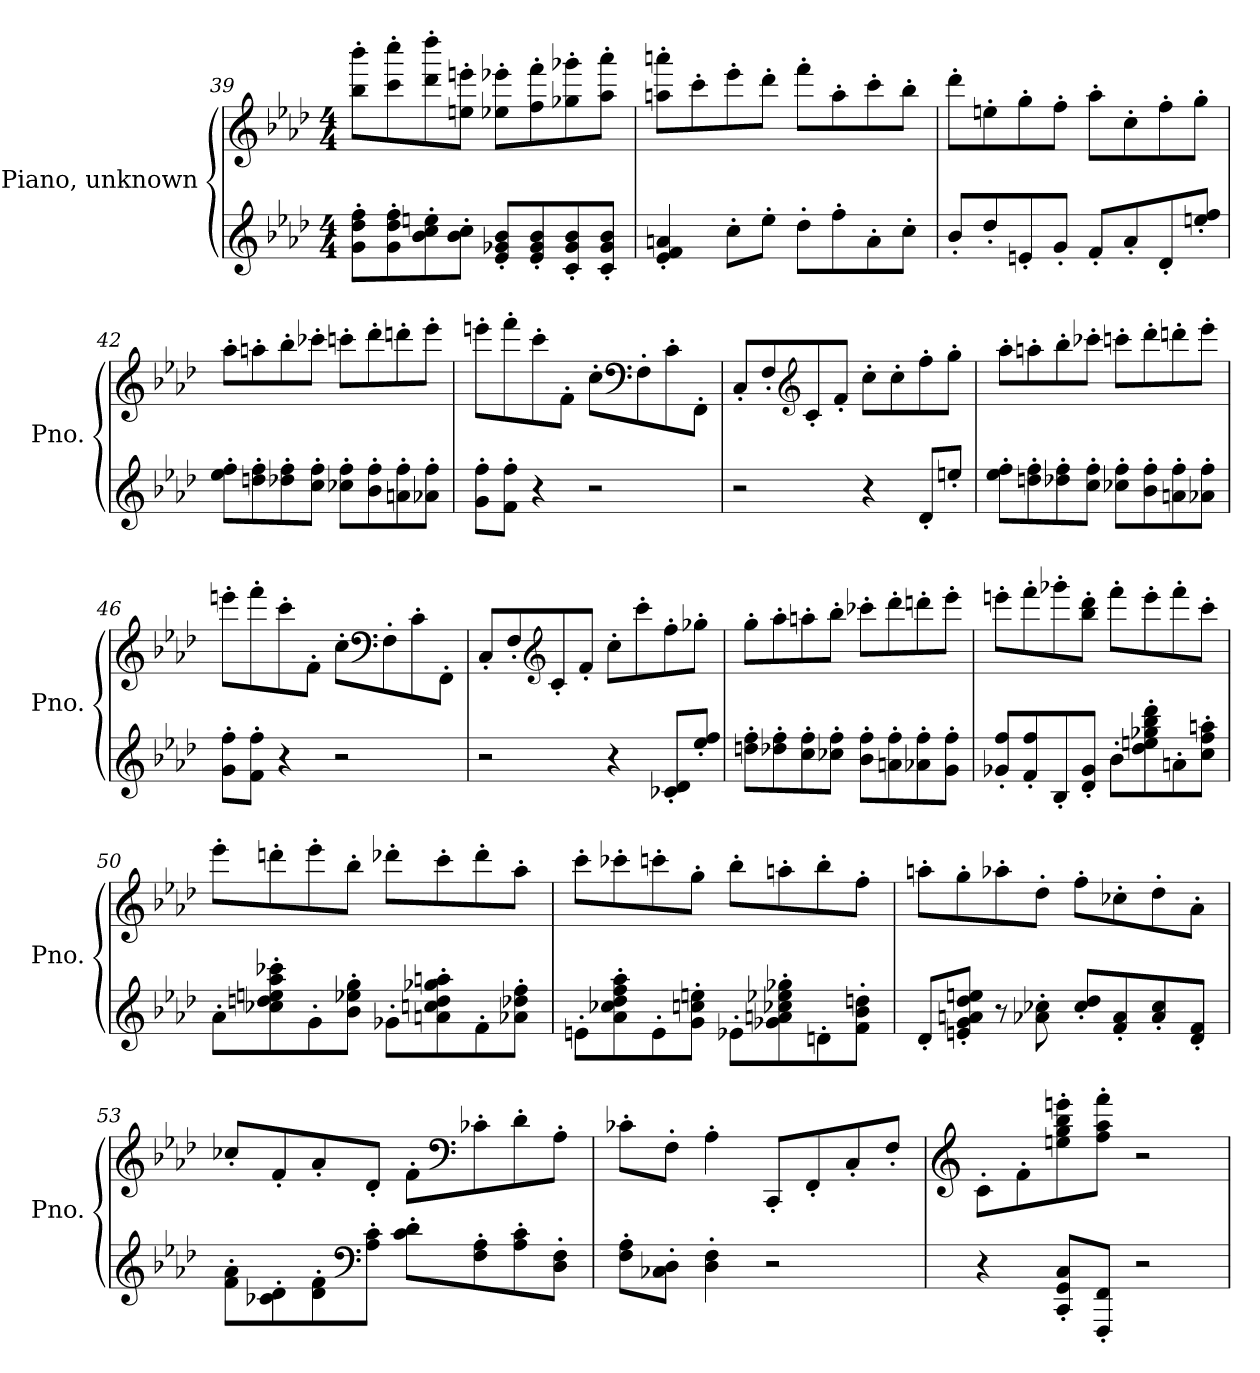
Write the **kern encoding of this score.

**kern	**kern
*part1	*part1
*staff2	*staff1
*I"Piano, unknown	*
*I'Pno.	*
!!LO:PB:g=z
*clefG2	*clefG2
*k[b-e-a-d-]	*k[b-e-a-d-]
*M4/4	*M4/4
=39	=39
8g\' 8dd-\' 8ff\'L	8bb-\' 8bbb-\'L
8g\' 8dd-\' 8ff\'	8ccc\' 8cccc\'
8b-\' 8cc\' 8een\'	8ddd-\' 8dddd-\'
8b-\' 8cc\'J	8een\' 8eeen\'J
8e-/' 8g-X/' 8b-/'L	8ee-X\' 8eee-X\'L
8e-/' 8g-/' 8b-/'	8ff\' 8fff\'
8c/' 8g-/' 8b-/'	8gg-X\' 8ggg-X\'
8c/' 8g-/' 8b-/'J	8aa-\' 8aaa-\'J
=40	=40
4e-/' 4f/' 4an/'	8aan\' 8aaan\'L
.	8ccc'\
8cc'\L	8eee-'\
8ee-'\J	8ddd-'\J
8dd-'\L	8fff'\L
8ff'\	8aa'\
8a'\	8ccc'\
8cc'\J	8bb-'\J
=41	=41
8b-'/L	8ddd-'\L
8dd-'/	8een'\
8en'/	8gg'\
8g'/J	8ff'\J
8f'/L	8aa-'\L
8a-'/	8cc'\
8d-'/	8ff'\
8een/' 8ff/'J	8gg'\J
!!LO:LB:g=z
=42	=42
8ee-\' 8ff\'L	8aa-'\L
8ddn\' 8ff\'	8aan'\
8dd-X\' 8ff\'	8bb-'\
8cc\' 8ff\'J	8ccc-X'\J
8cc-X\' 8ff\'L	8cccn'\L
8b-\' 8ff\'	8ddd-'\
8an\' 8ff\'	8dddn'\
8a-X\' 8ff\'J	8eee-'\J
=43	=43
8g\' 8ff\'L	8eeen'\L
8f\' 8ff\'J	8fff'\
4r	8ccc'\
.	8f'\J
2r	8cc'\L
*	*clefF4
.	8F'\
.	8c'\
.	8FF'\J
=44	=44
2r	8C'/L
.	8F'/
*	*clefG2
.	8c'/
.	8f'/J
4r	8cc'\L
.	8cc'\
8d-'/L	8ff'\
8een'/J	8gg'\J
!!LO:LB:g=z
=45	=45
8ee-\' 8ff\'L	8aa-'\L
8ddn\' 8ff\'	8aan'\
8dd-X\' 8ff\'	8bb-'\
8cc\' 8ff\'J	8ccc-X'\J
8cc-X\' 8ff\'L	8cccn'\L
8b-\' 8ff\'	8ddd-'\
8an\' 8ff\'	8dddn'\
8a-X\' 8ff\'J	8eee-'\J
=46	=46
8g\' 8ff\'L	8eeen'\L
8f\' 8ff\'J	8fff'\
4r	8ccc'\
.	8f'\J
2r	8cc'\L
*	*clefF4
.	8F'\
.	8c'\
.	8FF'\J
=47	=47
2r	8C'/L
.	8F'/
*	*clefG2
.	8c'/
.	8f'/J
4r	8cc'\L
.	8ccc'\
8c-X/' 8d-/'L	8ff'\
8ee-/' 8ff/'J	8gg-X'\J
!!LO:LB:g=z
=48	=48
8ddn\' 8ff\'L	8gg'\L
8dd-X\' 8ff\'	8aa-'\
8cc\' 8ff\'	8aan'\
8cc-X\' 8ff\'J	8bb-'\J
8b-\' 8ff\'L	8ccc-X'\L
8an\' 8ff\'	8ddd-'\
8a-X\' 8ff\'	8dddn'\
8g\' 8ff\'J	8eee-'\J
=49	=49
8g-X/' 8ff/'L	8eeen'\L
8f/' 8ff/'	8fff'\
8B-'/	8ggg-X'\
8d-/' 8g-/'J	8bb-\' 8ddd-\'J
8b-'\L	8fff'\L
8dd-\' 8een\' 8gg-X\' 8bb-\' 8ddd-\'	8eee'\
8an'\	8fff'\
8cc\' 8ff\' 8aan\'J	8ccc'\J
=50	=50
8a-'\L	8eee-'\L
8cc-X\' 8ddn\' 8een\' 8aa-\' 8ccc-X\'	8dddn'\
8g'\	8eee-'\
8b-\' 8ee-X\' 8gg\'J	8bb-'\J
8g-X'\L	8ddd-X'\L
8an\' 8ccn\' 8dd\' 8gg-X\' 8aan\'	8ccc'\
8f'\	8ddd-'\
8a-X\' 8dd-X\' 8ff\'J	8aa-'\J
!!LO:LB:g=z
=51	=51
8en'\L	8ccc'\L
8a-\' 8cc-X\' 8dd-\' 8ff\' 8aa-\'	8ccc-X'\
8e'\	8cccn'\
8g\' 8ccn\' 8een\'J	8gg'\J
8e-X'\L	8bb-'\L
8g-X\' 8an\' 8cc-X\' 8ee-X\' 8gg-X\'	8aan'\
8dn'\	8bb-'\
8f\' 8b-\' 8ddn\'J	8ff'\J
=52	=52
8d-'/L	8aan'\L
8en/' 8g/' 8an/' 8dd-/' 8een/'J	8gg'\
8r	8aa-X'\
8a-X\' 8cc-X\'	8dd-'\J
8cc-/' 8dd-/'L	8ff'\L
8f/' 8a-/'	8cc-X'\
8a-/' 8cc-/'	8dd-'\
8d-/' 8f/'J	8a-'\J
!!LO:LB:g=z
=53	=53
8f\' 8a-\'L	8cc-X'/L
8c-X\' 8d-\'	8f'/
8d-\' 8f\'	8a-'/
*clefF4	*
8A-\' 8c-\'J	8d-'/J
8c-\' 8d-\'L	8f'\L
*	*clefF4
8F\' 8A-\'	8c-X'\
8A-\' 8c-\'	8d-'\
8D-\' 8F\'J	8A-'\J
=54	=54
8F\' 8A-\'L	8c-X'\L
8C-X\' 8D-\'J	8F'\J
4D-\' 4F\'	4A-'\
2r	8CC'/L
.	8FF'/
.	8C'/
.	8F'/J
=55	=55
*	*clefG2
4r	8c'\L
.	8f'\
8CC/' 8GG/' 8C/'L	8een\' 8gg\' 8bb-\' 8eeen\'
8FFF/' 8FF/'J	8ff\' 8aa-\' 8fff\'J
2r	2r
=	=
*-	*-
